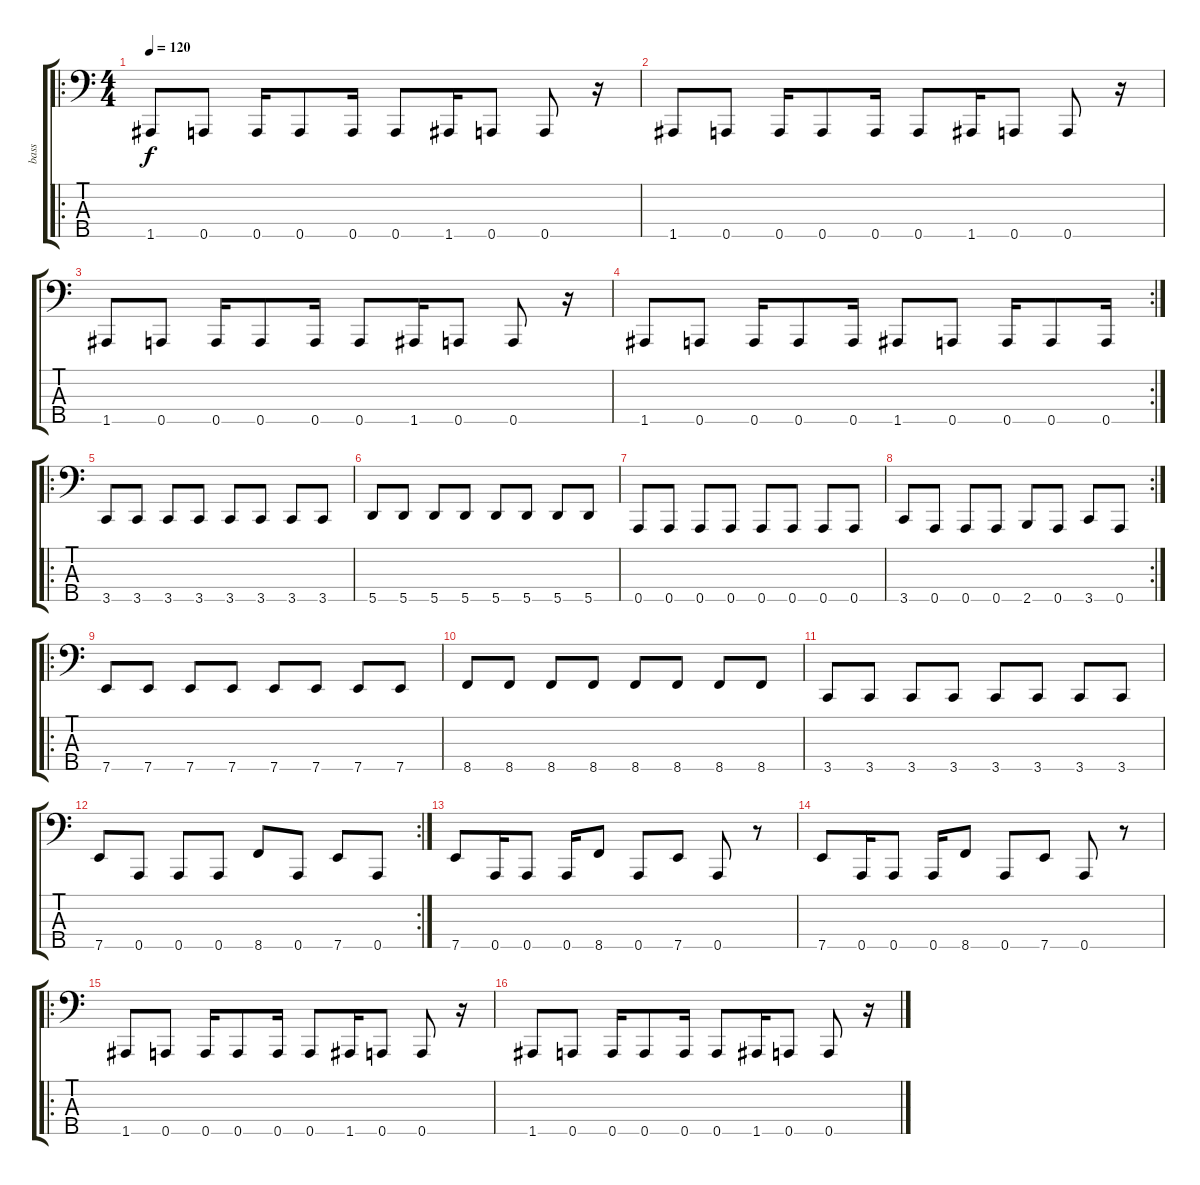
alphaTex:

\track ("bass" "bass") {instrument slapbass1}
\staff {score tabs}
\tuning (Gb2 D2 A1 E1 A0) {hide}
\ro
\ts (4 4)
\tempo 120
\clef f4
\ks c
1.5.8{dy f} 0.5.8 0.5.16 0.5.8 0.5.16 0.5.8 1.5.16 0.5.8 0.5.8 r.16 |
1.5.8 0.5.8 0.5.16 0.5.8 0.5.16 0.5.8 1.5.16 0.5.8 0.5.8 r.16 |
1.5.8 0.5.8 0.5.16 0.5.8 0.5.16 0.5.8 1.5.16 0.5.8 0.5.8 r.16 |
\rc 2
1.5.8 0.5.8 0.5.16 0.5.8 0.5.16 1.5.8 0.5.8 0.5.16 0.5.8 0.5.16 |
\ro
3.5.8{volume 16 instrument electricbassfinger} 3.5.8 3.5.8 3.5.8 3.5.8 3.5.8 3.5.8 3.5.8 |
5.5.8 5.5.8 5.5.8 5.5.8 5.5.8 5.5.8 5.5.8 5.5.8 |
0.5.8 0.5.8 0.5.8 0.5.8 0.5.8 0.5.8 0.5.8 0.5.8 |
\rc 2
3.5.8 0.5.8 0.5.8 0.5.8 2.5.8 0.5.8 3.5.8 0.5.8 |
\ro
7.5.8 7.5.8 7.5.8 7.5.8 7.5.8 7.5.8 7.5.8 7.5.8 |
8.5.8 8.5.8 8.5.8 8.5.8 8.5.8 8.5.8 8.5.8 8.5.8 |
3.5.8 3.5.8 3.5.8 3.5.8 3.5.8 3.5.8 3.5.8 3.5.8 |
\rc 2
7.5.8 0.5.8 0.5.8 0.5.8 8.5.8 0.5.8 7.5.8 0.5.8 |
7.5.8{volume 11 instrument slapbass1} 0.5.16 0.5.8 0.5.16 8.5.8 0.5.8 7.5.8 0.5.8 r.8 |
7.5.8 0.5.16 0.5.8 0.5.16 8.5.8 0.5.8 7.5.8 0.5.8 r.8 |
\ro
1.5.8 0.5.8 0.5.16 0.5.8 0.5.16 0.5.8 1.5.16 0.5.8 0.5.8 r.16 |
1.5.8 0.5.8 0.5.16 0.5.8 0.5.16 0.5.8 1.5.16 0.5.8 0.5.8 r.16
